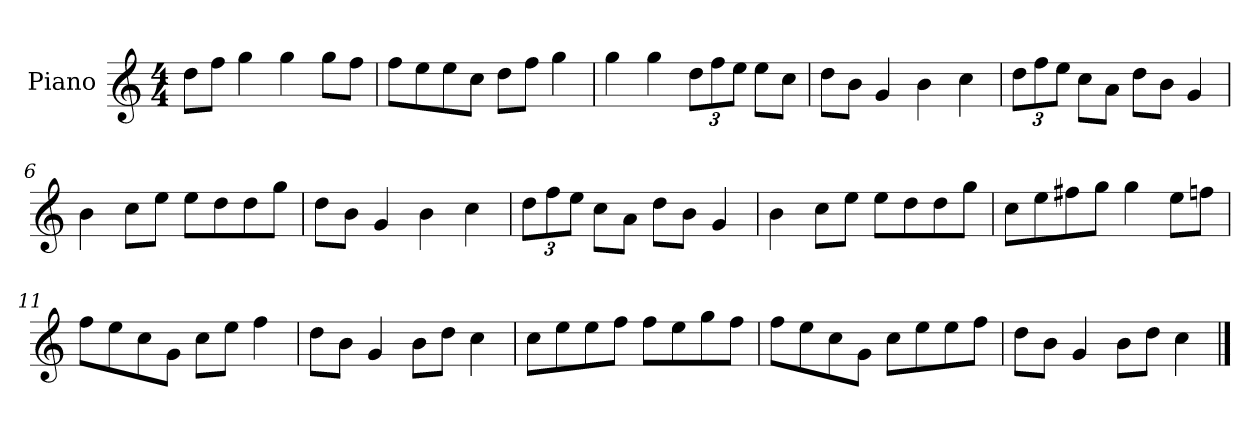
**kern
*part1
*staff1
*I"Piano
*I'P-no
*clefG2
*k[]
*M4/4
*MM90
=1
8dd\L
8ff\J
4gg\
4gg\
8gg\L
8ff\J
=2
8ff\L
8ee\
8ee\
8cc\J
8dd\L
8ff\J
4gg\
=3
4gg\
4gg\
*Xbrackettup
12dd\L
12ff\
12ee\J
8ee\L
8cc\J
=4
8dd\L
8b\J
4g/
4b\
4cc\
=5
12dd\L
12ff\
12ee\J
8cc\L
8a\J
8dd\L
8b\J
4g/
=6
4b\
8cc\L
8ee\J
8ee\L
8dd\
8dd\
8gg\J
!!LO:LB:g=z
=7
8dd\L
8b\J
4g/
4b\
4cc\
=8
12dd\L
12ff\
12ee\J
8cc\L
8a\J
8dd\L
8b\J
4g/
=9
4b\
8cc\L
8ee\J
8ee\L
8dd\
8dd\
8gg\J
=10
8cc\L
8ee\
8ff#X\
8gg\J
4gg\
8ee\L
8ffn\J
=11
8ff\L
8ee\
8cc\
8g\J
8cc\L
8ee\J
4ff\
=12
8dd\L
8b\J
4g/
8b\L
8dd\J
4cc\
!!LO:LB:g=z
=13
8cc\L
8ee\
8ee\
8ff\J
8ff\L
8ee\
8gg\
8ff\J
=14
8ff\L
8ee\
8cc\
8g\J
8cc\L
8ee\
8ee\
8ff\J
=15
8dd\L
8b\J
4g/
8b\L
8dd\J
4cc\
==
*-
